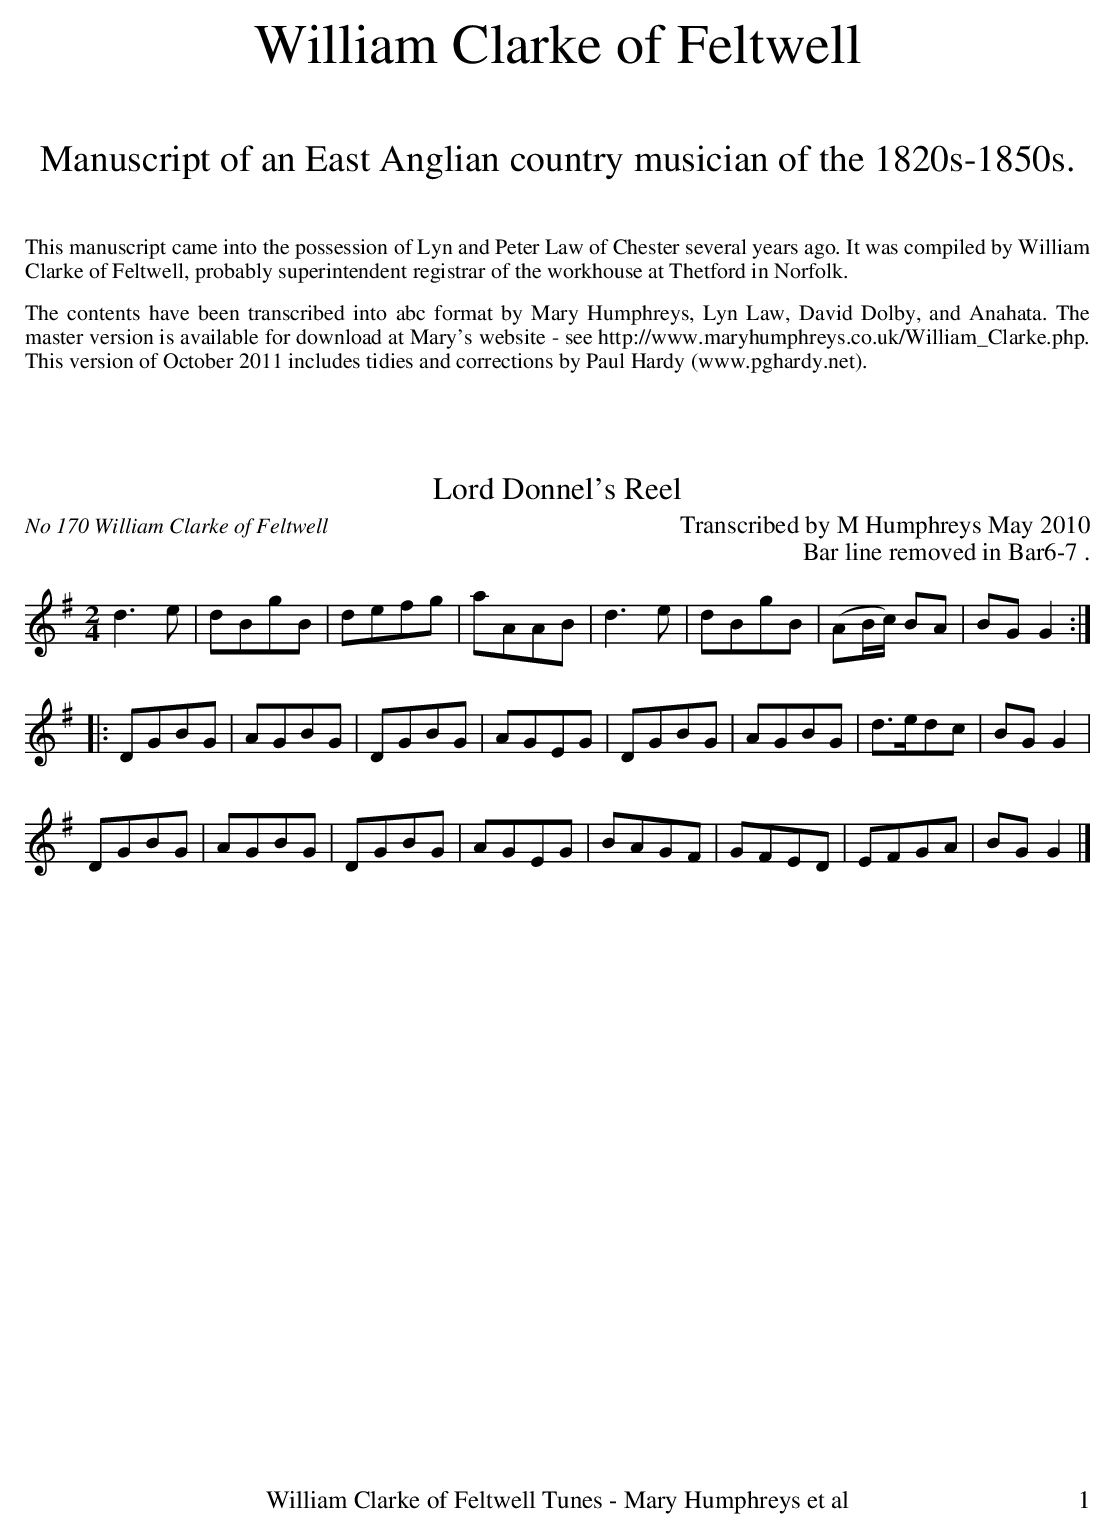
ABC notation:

X:1
T:Lord Donnel's Reel
O:No 170 William Clarke of Feltwell
M:2/4
L:1/8
K:G
d3e|dBgB|defg|aAAB|d3 e|dBgB|(AB/c/) BA|BG G2:|
|:DGBG|AGBG|DGBG|AGEG|DGBG|AGBG|d>edc|BG G2|
DGBG|AGBG|DGBG|AGEG|BAGF|GFED|EFGA|BG G2|]
